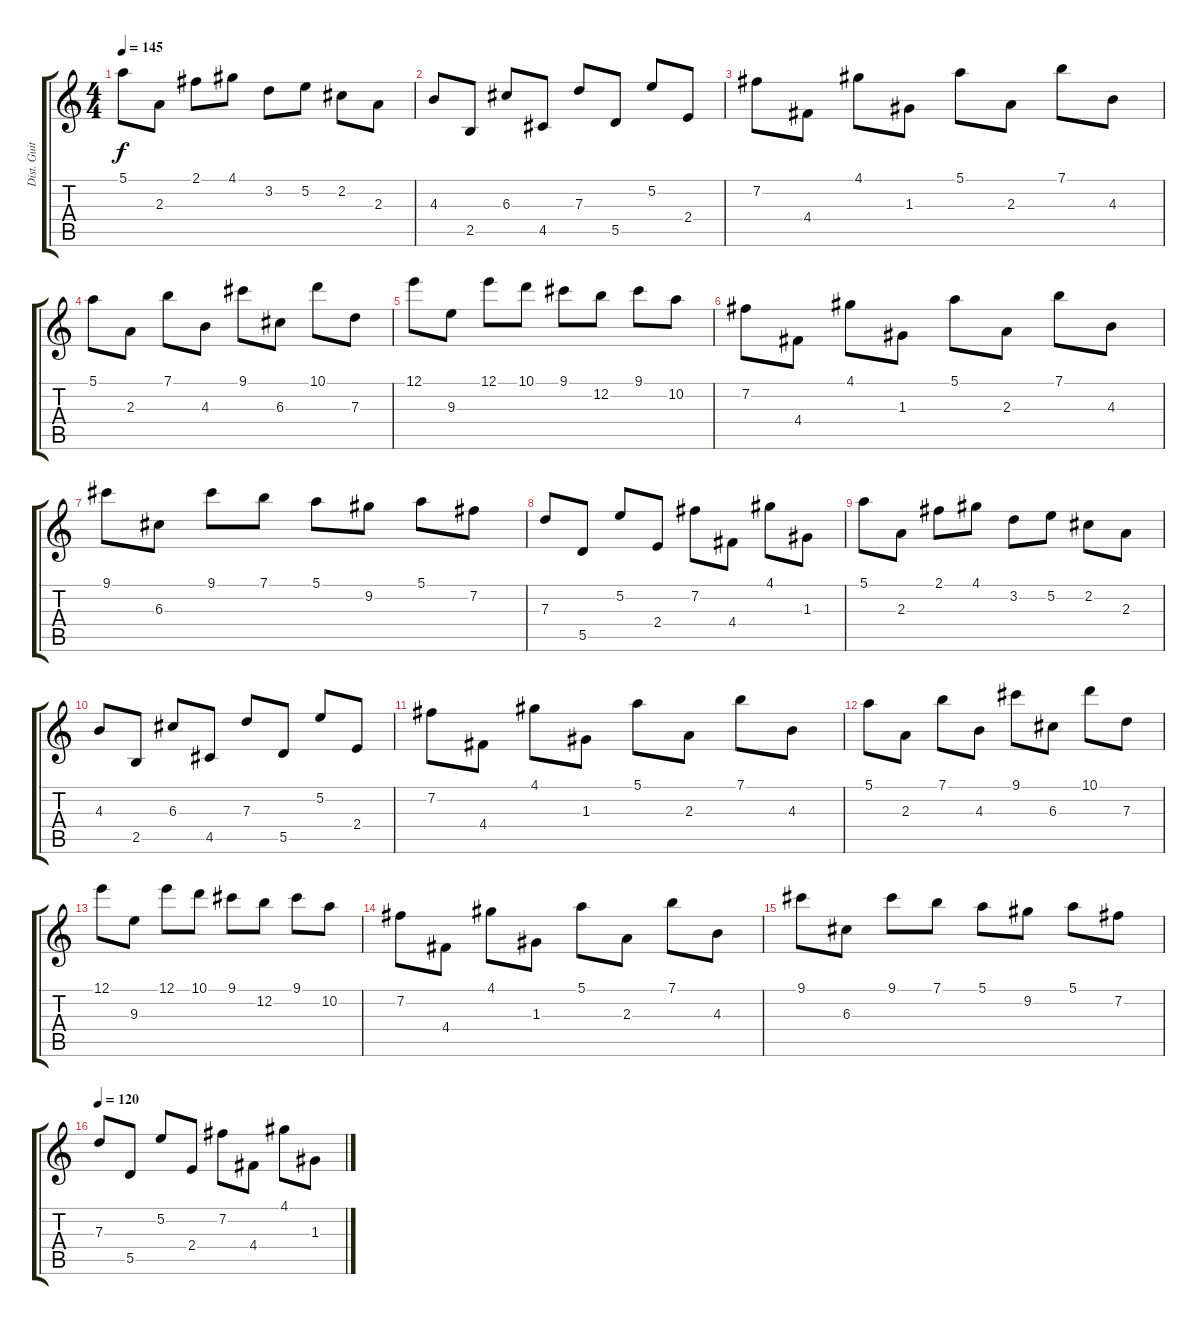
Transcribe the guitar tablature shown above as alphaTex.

\track ("Dist. Guitar 1" "Dist. Guit") {instrument distortionguitar}
\staff {score tabs}
\tuning (E4 B3 G3 D3 A2 E2) {hide}
\ts (4 4)
\tempo 145
\clef g2
\ks c
5.1.8{dy f} 2.3.8 2.1.8 4.1.8 3.2.8 5.2.8 2.2.8 2.3.8 |
4.3.8 2.5.8 6.3.8 4.5.8 7.3.8 5.5.8 5.2.8 2.4.8 |
7.2.8 4.4.8 4.1.8 1.3.8 5.1.8 2.3.8 7.1.8 4.3.8 |
5.1.8 2.3.8 7.1.8 4.3.8 9.1.8 6.3.8 10.1.8 7.3.8 |
12.1.8 9.3.8 12.1.8 10.1.8 9.1.8 12.2.8 9.1.8 10.2.8 |
7.2.8 4.4.8 4.1.8 1.3.8 5.1.8 2.3.8 7.1.8 4.3.8 |
9.1.8 6.3.8 9.1.8 7.1.8 5.1.8 9.2.8 5.1.8 7.2.8 |
7.3.8 5.5.8 5.2.8 2.4.8 7.2.8 4.4.8 4.1.8 1.3.8 |
5.1.8 2.3.8 2.1.8 4.1.8 3.2.8 5.2.8 2.2.8 2.3.8 |
4.3.8 2.5.8 6.3.8 4.5.8 7.3.8 5.5.8 5.2.8 2.4.8 |
7.2.8 4.4.8 4.1.8 1.3.8 5.1.8 2.3.8 7.1.8 4.3.8 |
5.1.8 2.3.8 7.1.8 4.3.8 9.1.8 6.3.8 10.1.8 7.3.8 |
12.1.8 9.3.8 12.1.8 10.1.8 9.1.8 12.2.8 9.1.8 10.2.8 |
7.2.8 4.4.8 4.1.8 1.3.8 5.1.8 2.3.8 7.1.8 4.3.8 |
9.1.8 6.3.8 9.1.8 7.1.8 5.1.8 9.2.8 5.1.8 7.2.8 |
\tempo 120
7.3.8 5.5.8 5.2.8 2.4.8 7.2.8 4.4.8 4.1.8 1.3.8
